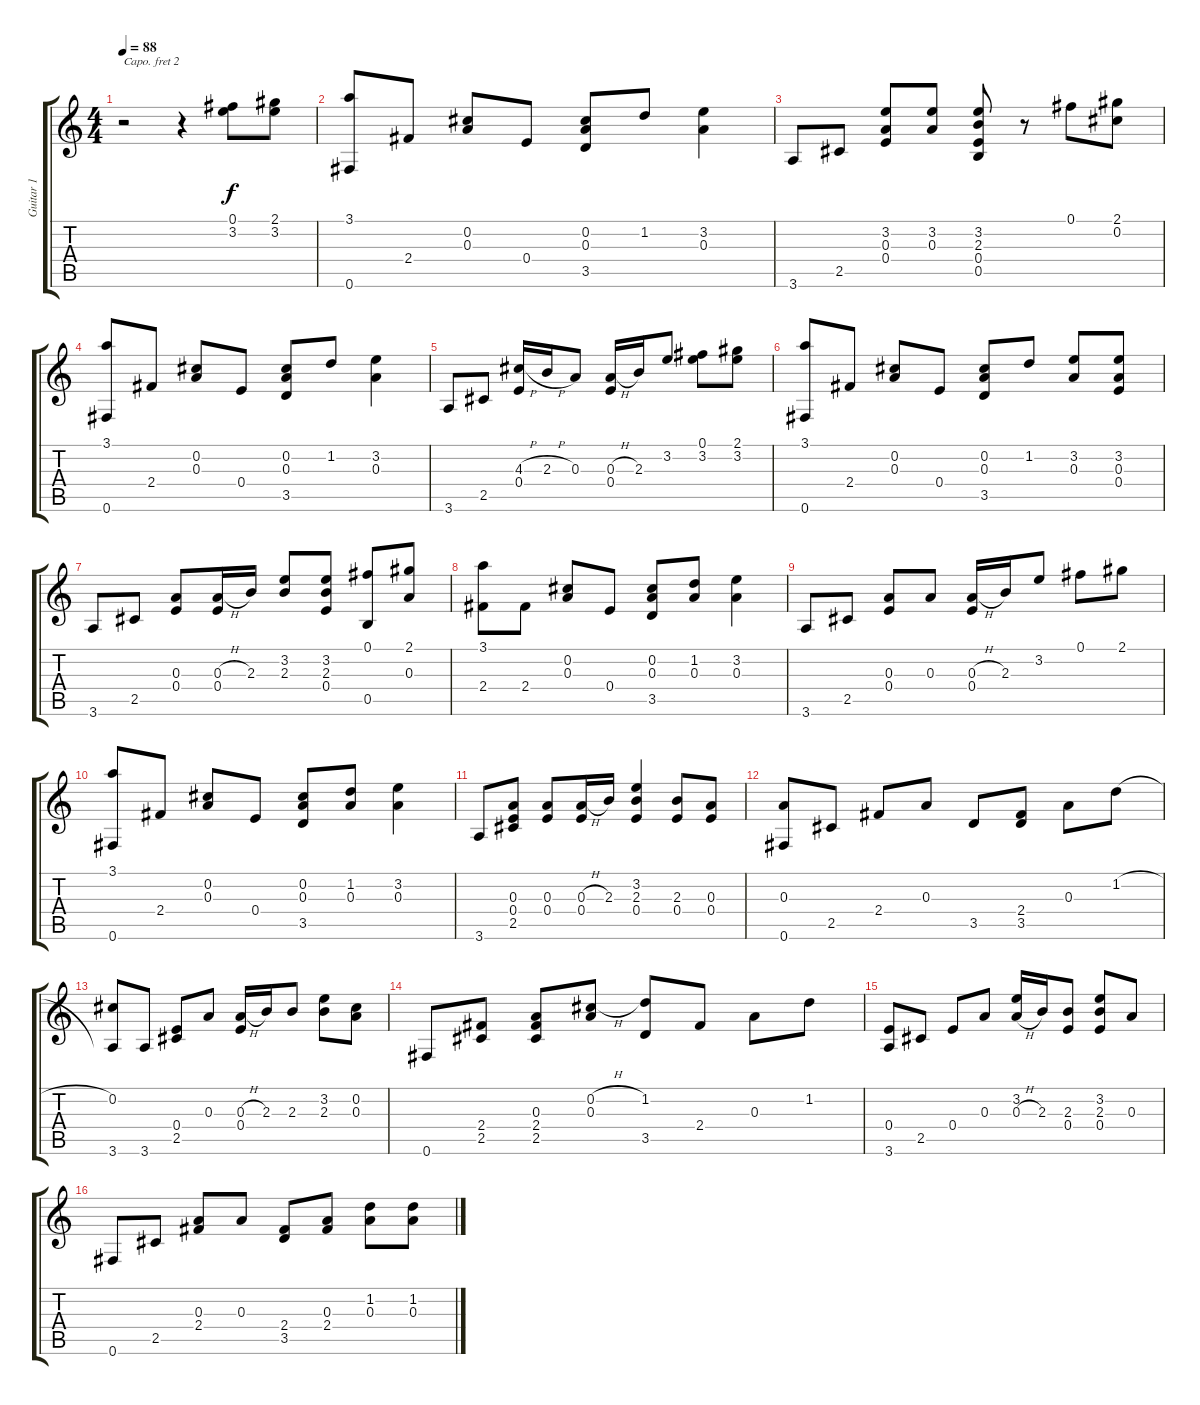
\track ("Guitar 1 " "Guitar 1 ") {instrument overdrivenguitar}
\staff {score tabs}
\capo 2
\tuning (E4 B3 G3 D3 A2 E2) {hide}
\ts (4 4)
\tempo 88
\clef g2
\ks c
r.2{dy f instrument overdrivenguitar} r.4 (0.1 3.2).8 (2.1 3.2).8 |
(3.1 0.6).8 2.4.8 (0.2 0.3).8 0.4.8 (0.2 0.3 3.5).8 1.2.8 (3.2 0.3).4 |
3.6.8 2.5.8 (3.2 0.3 0.4).8 (3.2 0.3).8 (3.2 2.3 0.4 0.5).8 r.8 0.1.8 (2.1 0.2).8 |
(3.1 0.6).8 2.4.8 (0.2 0.3).8 0.4.8 (0.2 0.3 3.5).8 1.2.8 (3.2 0.3).4 |
3.6.8 2.5.8 (4.3{h} 0.4).16 2.3{h}.16 0.3.8 (0.3{h} 0.4).16 2.3.16 3.2.8 (0.1 3.2).8 (2.1 3.2).8 |
(3.1 0.6).8 2.4.8 (0.2 0.3).8 0.4.8 (0.2 0.3 3.5).8 1.2.8 (3.2 0.3).8 (3.2 0.3 0.4).8 |
3.6.8 2.5.8 (0.3 0.4).8 (0.3{h} 0.4).16 2.3.16 (3.2 2.3).8 (3.2 2.3 0.4).8 (0.1 0.5).8 (2.1 0.3).8 |
(3.1 2.4).8 2.4.8 (0.2 0.3).8 0.4.8 (0.2 0.3 3.5).8 (1.2 0.3).8 (3.2 0.3).4 |
3.6.8 2.5.8 (0.3 0.4).8 0.3.8 (0.3{h} 0.4).16 2.3.16 3.2.8 0.1.8 2.1.8 |
(3.1 0.6).8 2.4.8 (0.2 0.3).8 0.4.8 (0.2 0.3 3.5).8 (1.2 0.3).8 (3.2 0.3).4 |
3.6.8 (0.3 0.4 2.5).8 (0.3 0.4).8 (0.3{h} 0.4).16 2.3.16 (3.2 2.3 0.4).4 (2.3 0.4).8 (0.3 0.4).8 |
(0.3 0.6).8 2.5.8 2.4.8 0.3.8 3.5.8 (2.4 3.5).8 0.3.8 1.2{h}.8 |
(0.2 3.6).8 3.6.8 (0.4 2.5).8 0.3.8 (0.3{h} 0.4).16 2.3.16 2.3.8 (3.2 2.3).8 (0.2 0.3).8 |
0.6.8 (2.4 2.5).8 (0.3 2.4 2.5).8 (0.2{h} 0.3).8 (1.2 3.5).8 2.4.8 0.3.8 1.2.8 |
(0.4 3.6).8 2.5.8 0.4.8 0.3.8 (3.2 0.3{h}).16 2.3.16 (2.3 0.4).8 (3.2 2.3 0.4).8 0.3.8 |
0.6.8 2.5.8 (0.3 2.4).8 0.3.8 (2.4 3.5).8 (0.3 2.4).8 (1.2 0.3).8 (1.2{h} 0.3).8
